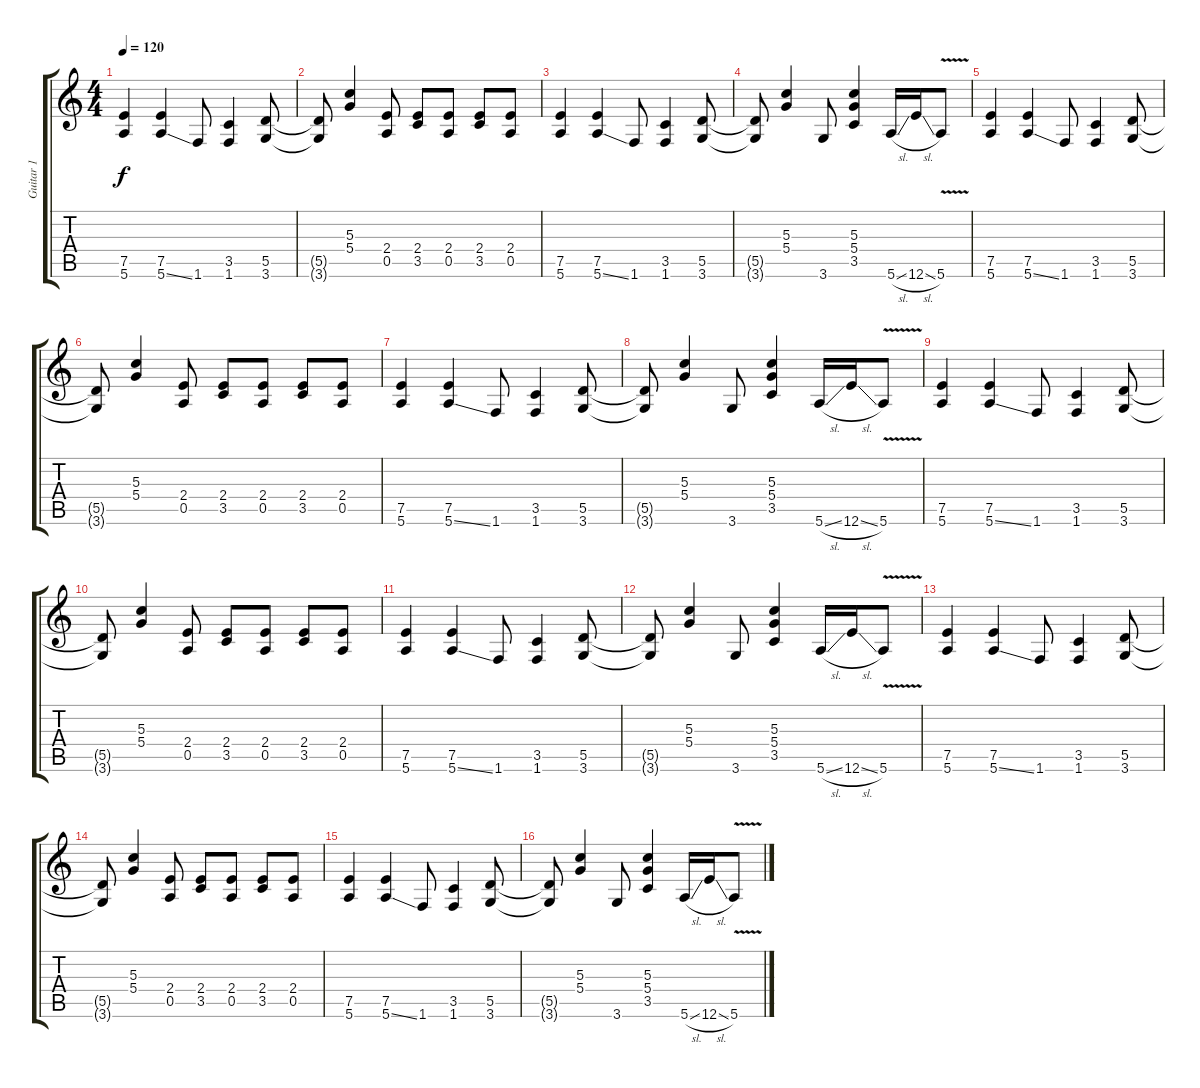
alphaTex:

\track ("Guitar 1" "Guitar 1") {instrument distortionguitar}
\staff {score tabs}
\tuning (E4 B3 G3 D3 A2 E2) {hide}
\ts (4 4)
\tempo 120
\clef g2
\ks c
(7.5 5.6).4{dy f} (7.5 5.6{ss}).4 1.6.8 (3.5 1.6).4 (5.5 3.6).8 |
(5.5{t} 3.6{t}).8 (5.3 5.4).4 (2.4 0.5).8 (2.4 3.5).8 (2.4 0.5).8 (2.4 3.5).8 (2.4 0.5).8 |
(7.5 5.6).4 (7.5 5.6{ss}).4 1.6.8 (3.5 1.6).4 (5.5 3.6).8 |
(5.5{t} 3.6{t}).8 (5.3 5.4).4 3.6.8 (5.3 5.4 3.5).4 5.6{sl}.16 12.6{sl}.16 5.6{v}.8 |
(7.5 5.6).4 (7.5 5.6{ss}).4 1.6.8 (3.5 1.6).4 (5.5 3.6).8 |
(5.5{t} 3.6{t}).8 (5.3 5.4).4 (2.4 0.5).8 (2.4 3.5).8 (2.4 0.5).8 (2.4 3.5).8 (2.4 0.5).8 |
(7.5 5.6).4 (7.5 5.6{ss}).4 1.6.8 (3.5 1.6).4 (5.5 3.6).8 |
(5.5{t} 3.6{t}).8 (5.3 5.4).4 3.6.8 (5.3 5.4 3.5).4 5.6{sl}.16 12.6{sl}.16 5.6{v}.8 |
(7.5 5.6).4 (7.5 5.6{ss}).4 1.6.8 (3.5 1.6).4 (5.5 3.6).8 |
(5.5{t} 3.6{t}).8 (5.3 5.4).4 (2.4 0.5).8 (2.4 3.5).8 (2.4 0.5).8 (2.4 3.5).8 (2.4 0.5).8 |
(7.5 5.6).4 (7.5 5.6{ss}).4 1.6.8 (3.5 1.6).4 (5.5 3.6).8 |
(5.5{t} 3.6{t}).8 (5.3 5.4).4 3.6.8 (5.3 5.4 3.5).4 5.6{sl}.16 12.6{sl}.16 5.6{v}.8 |
(7.5 5.6).4 (7.5 5.6{ss}).4 1.6.8 (3.5 1.6).4 (5.5 3.6).8 |
(5.5{t} 3.6{t}).8 (5.3 5.4).4 (2.4 0.5).8 (2.4 3.5).8 (2.4 0.5).8 (2.4 3.5).8 (2.4 0.5).8 |
(7.5 5.6).4 (7.5 5.6{ss}).4 1.6.8 (3.5 1.6).4 (5.5 3.6).8 |
(5.5{t} 3.6{t}).8 (5.3 5.4).4 3.6.8 (5.3 5.4 3.5).4 5.6{sl}.16 12.6{sl}.16 5.6{v}.8
